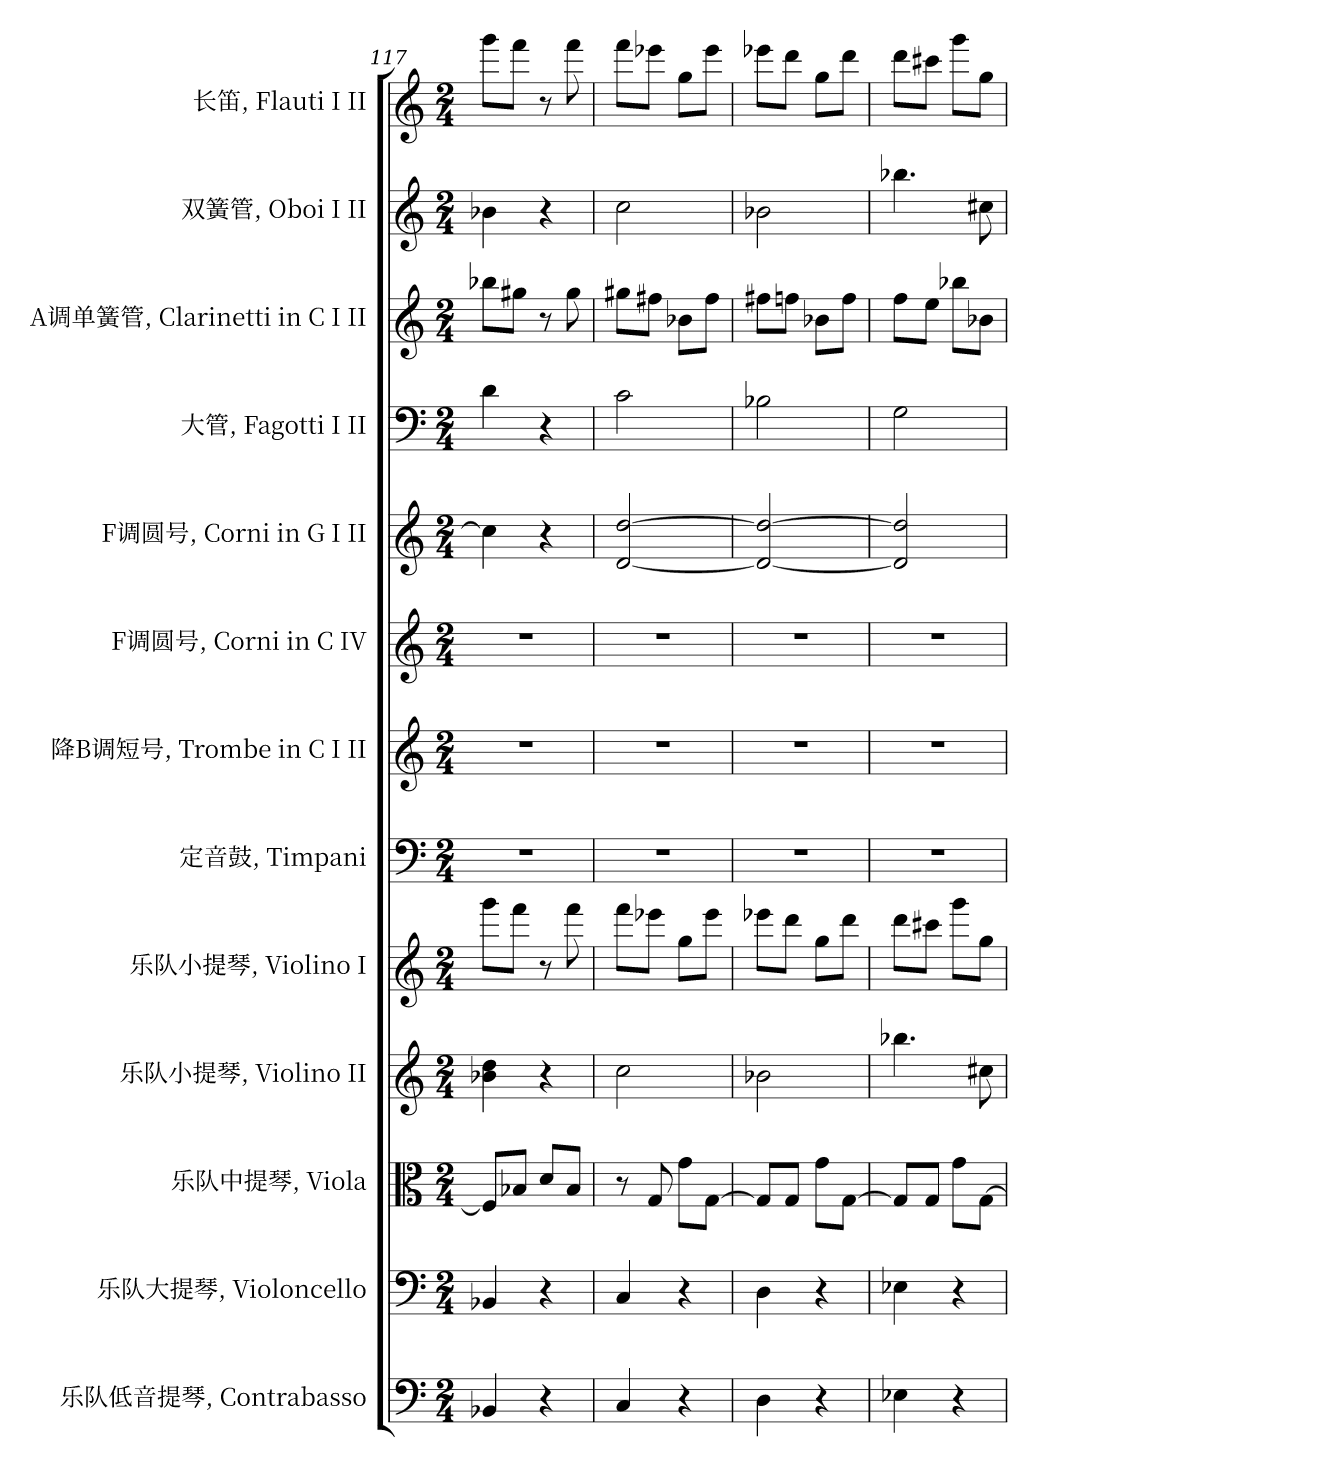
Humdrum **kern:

**kern	**kern	**kern	**kern	**kern	**kern	**kern	**kern	**kern	**kern	**kern	**kern	**kern
*part13	*part12	*part11	*part10	*part9	*part8	*part7	*part6	*part5	*part4	*part3	*part2	*part1
*staff13	*staff12	*staff11	*staff10	*staff9	*staff8	*staff7	*staff6	*staff5	*staff4	*staff3	*staff2	*staff1
*I"乐队低音提琴, Contrabasso	*I"乐队大提琴, Violoncello	*I"乐队中提琴, Viola	*I"乐队小提琴, Violino II	*I"乐队小提琴, Violino I	*I"定音鼓, Timpani	*I"降B调短号, Trombe in C I II	*I"F调圆号, Corni in C IV	*I"F调圆号, Corni in G I II	*I"大管, Fagotti I II	*I"A调单簧管, Clarinetti in C I II	*I"双簧管, Oboi I II	*I"长笛, Flauti I II
*I'Cbs.	*	*	*	*	*I'Timp.	*	*	*	*	*I'A Cl.	*I'Ob.	*I'Fl.
!!LO:PB:g=z
*clefF4	*clefF4	*clefC3	*clefG2	*clefG2	*clefF4	*clefG2	*clefG2	*clefG2	*clefF4	*clefG2	*clefG2	*clefG2
*ITrd7c12	*	*	*	*	*	*ITrd1c2	*ITrd4c7	*ITrd4c7	*	*ITrd2c3	*	*
*k[]	*k[]	*k[]	*k[]	*k[]	*k[]	*k[b-e-]	*k[b-]	*k[b-]	*k[]	*k[f#c#g#]	*k[]	*k[]
*M2/4	*M2/4	*M2/4	*M2/4	*M2/4	*M2/4	*M2/4	*M2/4	*M2/4	*M2/4	*M2/4	*M2/4	*M2/4
*MM122	*MM122	*MM122	*MM122	*MM122	*MM122	*MM122	*MM122	*MM122	*MM122	*MM122	*MM122	*MM122
=117	=117	=117	=117	=117	=117	=117	=117	=117	=117	=117	=117	=117
4BBB-X/	4BB-X/	8F/L]	4b-X\ 4dd\	8ggg\L	2r	2r	2r	4f\]	4d\	8ggn\L	4b-X\	8ggg\L
.	.	8B-X/J	.	8fff\J	.	.	.	.	.	8ee#X\J	.	8fff\J
*	*	*	*	*	*	*	*	*	*	*	*	*MM126
4r	4r	8d/L	4r	8r	.	.	.	4r	4r	8r	4r	8r
.	.	8B-/J	.	8fff\	.	.	.	.	.	8ee#\	.	8fff\
=118	=118	=118	=118	=118	=118	=118	=118	=118	=118	=118	=118	=118
*	*	*	*	*	*	*	*	*	*	*	*	*MM123
4CC/	4C/	8r	2cc\	8fff\L	2r	2r	2r	[2G/ [2g/	2c\	8ee#X\L	2cc\	8fff\L
.	.	8G/	.	8eee-X\J	.	.	.	.	.	8dd#X\J	.	8eee-X\J
*	*	*	*	*	*	*	*	*	*	*	*	*MM128
4r	4r	8g\L	.	8gg\L	.	.	.	.	.	8gn\L	.	8gg\L
.	.	[8G\J	.	8eee-\J	.	.	.	.	.	8dd#\J	.	8eee-\J
=119	=119	=119	=119	=119	=119	=119	=119	=119	=119	=119	=119	=119
*	*	*	*	*	*	*	*	*	*	*	*	*MM124
4DD\	4D\	8G/L]	2b-X\	8eee-X\L	2r	2r	2r	2G/_ 2g/_	2B-X\	8dd#X\L	2b-X\	8eee-X\L
.	.	8G/J	.	8ddd\J	.	.	.	.	.	8ddn\J	.	8ddd\J
*	*	*	*	*	*	*	*	*	*	*	*	*MM129
4r	4r	8g\L	.	8gg\L	.	.	.	.	.	8gn\L	.	8gg\L
.	.	[8G\J	.	8ddd\J	.	.	.	.	.	8dd\J	.	8ddd\J
=120	=120	=120	=120	=120	=120	=120	=120	=120	=120	=120	=120	=120
*	*	*	*	*	*	*	*	*	*	*	*	*MM121
4EE-X\	4E-X\	8G/L]	4.bb-X\	8ddd\L	2r	2r	2r	2G/] 2g/]	2G\	8dd\L	4.bb-X\	8ddd\L
.	.	8G/J	.	8ccc#X\J	.	.	.	.	.	8cc#\J	.	8ccc#X\J
*	*	*	*	*	*	*	*	*	*	*	*	*MM124
4r	4r	8g\L	.	8ggg\L	.	.	.	.	.	8ggn\L	.	8ggg\L
*	*	*	*	*	*	*	*	*	*	*	*	*MM110
.	.	[8G\J	8cc#X\	8gg\J	.	.	.	.	.	8gn\J	8cc#X\	8gg\J
=	=	=	=	=	=	=	=	=	=	=	=	=
*-	*-	*-	*-	*-	*-	*-	*-	*-	*-	*-	*-	*-
